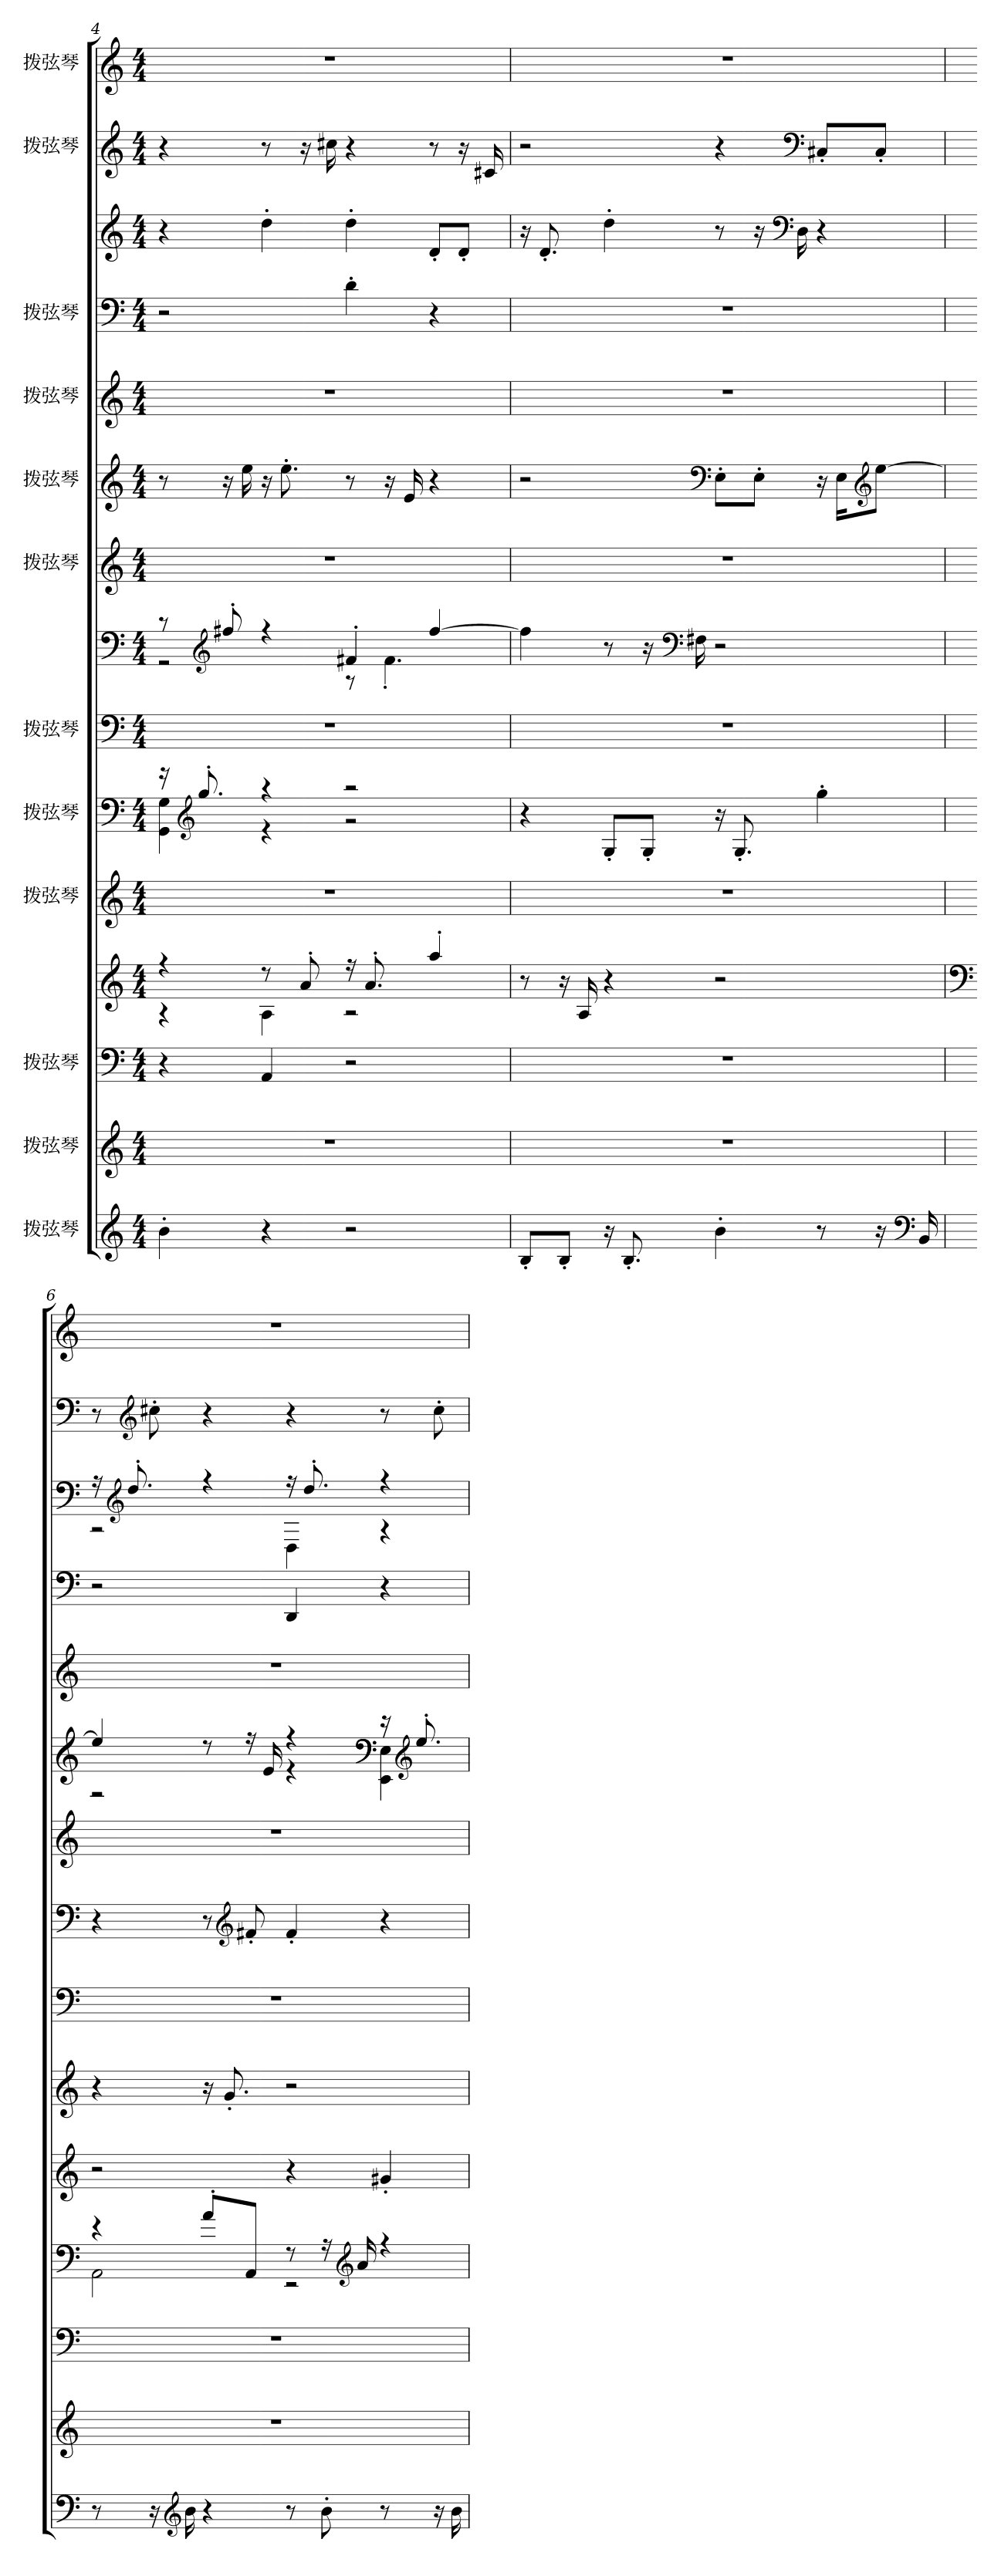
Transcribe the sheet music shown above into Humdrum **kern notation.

**kern	**kern	**kern	**kern	**kern	**kern	**kern	**kern	**kern	**kern	**kern	**kern	**kern	**kern	**kern
*part12	*part11	*part10	*part10	*part9	*part8	*part7	*part7	*part6	*part5	*part4	*part3	*part3	*part2	*part1
*staff15	*staff14	*staff13	*staff12	*staff11	*staff10	*staff9	*staff8	*staff7	*staff6	*staff5	*staff4	*staff3	*staff2	*staff1
*I"拨弦琴	*I"拨弦琴	*I"拨弦琴	*	*I"拨弦琴	*I"拨弦琴	*I"拨弦琴	*	*I"拨弦琴	*I"拨弦琴	*I"拨弦琴	*I"拨弦琴	*	*I"拨弦琴	*I"拨弦琴
*clefG2	*clefG2	*clefF4	*clefG2	*clefG2	*clefF4	*clefF4	*clefF4	*clefG2	*clefG2	*clefG2	*clefF4	*clefG2	*clefG2	*clefG2
*k[]	*k[]	*k[]	*k[]	*k[]	*k[]	*k[]	*k[]	*k[]	*k[]	*k[]	*k[]	*k[]	*k[]	*k[]
*M4/4	*M4/4	*M4/4	*M4/4	*M4/4	*M4/4	*M4/4	*M4/4	*M4/4	*M4/4	*M4/4	*M4/4	*M4/4	*M4/4	*M4/4
=4	=4	=4	=4	=4	=4	=4	=4	=4	=4	=4	=4	=4	=4	=4
*	*	*	*^	*	*^	*	*^	*	*	*	*	*	*	*
4b'\	1r	4r	4r	4r	1r	16r	4GG\ 4G\	1r	8r	2r	1r	8r	1r	2r	4r	4r	1r
*	*	*	*	*	*	*clefG2	*	*	*	*	*	*	*	*	*	*	*
.	.	.	.	.	.	8.gg'/	.	.	.	.	.	.	.	.	.	.	.
*	*	*	*	*	*	*	*	*	*clefG2	*	*	*	*	*	*	*	*
.	.	.	.	.	.	.	.	.	8ff#X'/	.	.	16r	.	.	.	.	.
.	.	.	.	.	.	.	.	.	.	.	.	16ee\	.	.	.	.	.
4r	.	4AA/	8r	4A\	.	4r	4r	.	4r	.	.	16r	.	.	4dd'\	8r	.
.	.	.	.	.	.	.	.	.	.	.	.	8.ee'\	.	.	.	.	.
.	.	.	8a'/	.	.	.	.	.	.	.	.	.	.	.	.	16r	.
.	.	.	.	.	.	.	.	.	.	.	.	.	.	.	.	16cc#X\	.
2r	.	2r	16r	2r	.	2r	2r	.	4f#X'/	8r	.	8r	.	4d'\	4dd'\	4r	.
.	.	.	8.a'/	.	.	.	.	.	.	.	.	.	.	.	.	.	.
.	.	.	.	.	.	.	.	.	.	4.f#'\	.	16r	.	.	.	.	.
.	.	.	.	.	.	.	.	.	.	.	.	16e/	.	.	.	.	.
.	.	.	4aa'/	.	.	.	.	.	[4ff#/	.	.	4r	.	4r	8d'/L	8r	.
.	.	.	.	.	.	.	.	.	.	.	.	.	.	.	8d'/J	16r	.
.	.	.	.	.	.	.	.	.	.	.	.	.	.	.	.	16c#X/	.
*	*	*	*v	*v	*	*v	*v	*	*v	*v	*	*	*	*	*	*	*
!!LO:PB:g=z
=5	=5	=5	=5	=5	=5	=5	=5	=5	=5	=5	=5	=5	=5	=5
8B'/L	1r	1r	8r	1r	4r	1r	4ff#\]	1r	2r	1r	1r	16r	2r	1r
.	.	.	.	.	.	.	.	.	.	.	.	8.d'/	.	.
8B'/J	.	.	16r	.	.	.	.	.	.	.	.	.	.	.
.	.	.	16A/	.	.	.	.	.	.	.	.	.	.	.
16r	.	.	4r	.	8G'/L	.	8r	.	.	.	.	4dd'\	.	.
8.B'/	.	.	.	.	.	.	.	.	.	.	.	.	.	.
.	.	.	.	.	8G'/J	.	16r	.	.	.	.	.	.	.
*	*	*	*	*	*	*	*clefF4	*	*	*	*	*	*	*
.	.	.	.	.	.	.	16F#X\	.	.	.	.	.	.	.
*	*	*	*	*	*	*	*	*	*clefF4	*	*	*	*	*
4b'\	.	.	2r	.	16r	.	2r	.	8E'\L	.	.	8r	4r	.
.	.	.	.	.	8.G'/	.	.	.	.	.	.	.	.	.
.	.	.	.	.	.	.	.	.	8E'\J	.	.	16r	.	.
*	*	*	*	*	*	*	*	*	*	*	*	*clefF4	*	*
.	.	.	.	.	.	.	.	.	.	.	.	16D\	.	.
*	*	*	*	*	*	*	*	*	*	*	*	*	*clefF4	*
8r	.	.	.	.	4gg'\	.	.	.	16r	.	.	4r	8C#X'/L	.
.	.	.	.	.	.	.	.	.	16E\KL	.	.	.	.	.
*	*	*	*	*	*	*	*	*	*clefG2	*	*	*	*	*
16r	.	.	.	.	.	.	.	.	[8ee\J	.	.	.	8C#'/J	.
*clefF4	*	*	*	*	*	*	*	*	*	*	*	*	*	*
16BB/	.	.	.	.	.	.	.	.	.	.	.	.	.	.
!!LO:PB:g=z
=6	=6	=6	=6	=6	=6	=6	=6	=6	=6	=6	=6	=6	=6	=6
*	*	*	*clefF4	*	*	*	*	*	*	*	*	*	*	*
*	*	*	*^	*	*	*	*	*	*^	*	*	*^	*	*
8r	1r	1r	4r	2AA\	2r	4r	1r	4r	1r	4ee/]	2r	1r	2r	16r	2r	8r	1r
*	*	*	*	*	*	*	*	*	*	*	*	*	*	*clefG2	*	*	*
.	.	.	.	.	.	.	.	.	.	.	.	.	.	8.dd'/	.	.	.
*	*	*	*	*	*	*	*	*	*	*	*	*	*	*	*	*clefG2	*
16r	.	.	.	.	.	.	.	.	.	.	.	.	.	.	.	8cc#X'\	.
*clefG2	*	*	*	*	*	*	*	*	*	*	*	*	*	*	*	*	*
16b\	.	.	.	.	.	.	.	.	.	.	.	.	.	.	.	.	.
4r	.	.	8a'/L	.	.	16r	.	8r	.	8r	.	.	.	4r	.	4r	.
.	.	.	.	.	.	8.g'/	.	.	.	.	.	.	.	.	.	.	.
*	*	*	*	*	*	*	*	*clefG2	*	*	*	*	*	*	*	*	*
.	.	.	8AA/J	.	.	.	.	8f#X'/	.	16r	.	.	.	.	.	.	.
.	.	.	.	.	.	.	.	.	.	16e/	.	.	.	.	.	.	.
8r	.	.	8r	2r	4r	2r	.	4f#'/	.	4r	4r	.	4DD/	16r	4D\	4r	.
.	.	.	.	.	.	.	.	.	.	.	.	.	.	8.dd'/	.	.	.
8b'\	.	.	16r	.	.	.	.	.	.	.	.	.	.	.	.	.	.
*	*	*	*clefG2	*	*	*	*	*	*	*	*	*	*	*	*	*	*
.	.	.	16a/	.	.	.	.	.	.	.	.	.	.	.	.	.	.
*	*	*	*	*	*	*	*	*	*	*clefF4	*	*	*	*	*	*	*
8r	.	.	4r	.	4g#X'/	.	.	4r	.	16r	4EE\ 4E\	.	4r	4r	4r	8r	.
*	*	*	*	*	*	*	*	*	*	*clefG2	*	*	*	*	*	*	*
.	.	.	.	.	.	.	.	.	.	8.ee'/	.	.	.	.	.	.	.
16r	.	.	.	.	.	.	.	.	.	.	.	.	.	.	.	8cc#'\	.
16b\	.	.	.	.	.	.	.	.	.	.	.	.	.	.	.	.	.
*	*	*	*v	*v	*	*	*	*	*	*v	*v	*	*	*v	*v	*	*
=	=	=	=	=	=	=	=	=	=	=	=	=	=	=
*-	*-	*-	*-	*-	*-	*-	*-	*-	*-	*-	*-	*-	*-	*-
